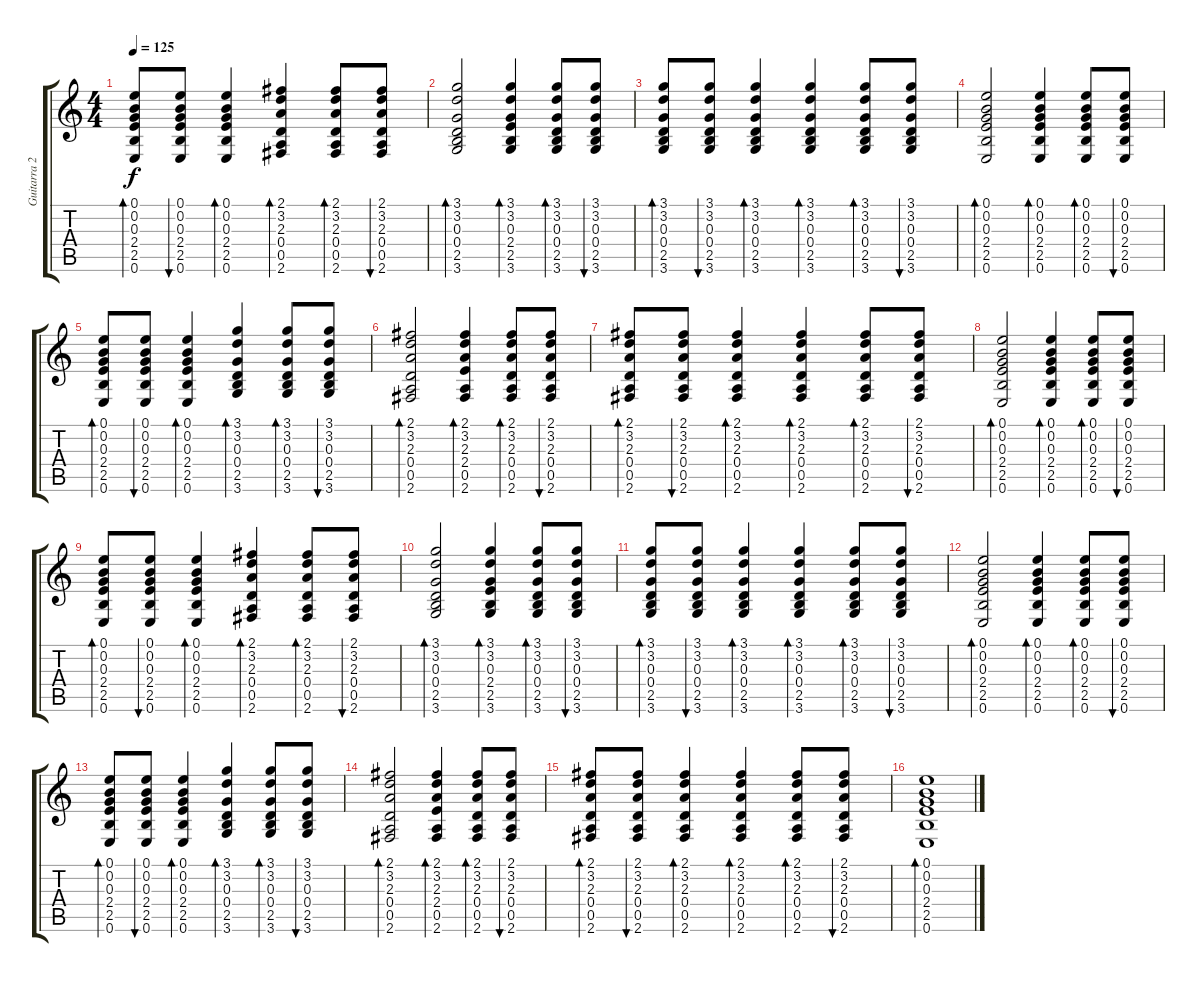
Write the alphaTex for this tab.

\track ("Guitarra 2" "Guitarra 2") {instrument acousticguitarnylon}
\staff {score tabs}
\tuning (E4 B3 G3 D3 A2 E2) {hide}
\ts (4 4)
\tempo 125
\clef g2
\ks c
(0.1 0.2 0.3 2.4 2.5 0.6).8{bd 60 dy f} (0.1 0.2 0.3 2.4 2.5 0.6).8{bu 60} (0.1 0.2 0.3 2.4 2.5 0.6).4{bd 60} (2.1 3.2 2.3 0.4 0.5 2.6).4{bd 60} (2.1 3.2 2.3 0.4 0.5 2.6).8{bd 60} (2.1 3.2 2.3 0.4 0.5 2.6).8{bu 60} |
(3.1 3.2 0.3 0.4 2.5 3.6).2{bd 60} (3.1 3.2 0.3 2.4 2.5 3.6).4{bd 60} (3.1 3.2 0.3 0.4 2.5 3.6).8{bd 60} (3.1 3.2 0.3 0.4 2.5 3.6).8{bu 60} |
(3.1 3.2 0.3 0.4 2.5 3.6).8{bd 60} (3.1 3.2 0.3 0.4 2.5 3.6).8{bu 60} (3.1 3.2 0.3 0.4 2.5 3.6).4{bd 60} (3.1 3.2 0.3 0.4 2.5 3.6).4{bd 60} (3.1 3.2 0.3 0.4 2.5 3.6).8{bd 60} (3.1 3.2 0.3 0.4 2.5 3.6).8{bu 60} |
(0.1 0.2 0.3 2.4 2.5 0.6).2{bd 60} (0.1 0.2 0.3 2.4 2.5 0.6).4{bd 60} (0.1 0.2 0.3 2.4 2.5 0.6).8{bd 60} (0.1 0.2 0.3 2.4 2.5 0.6).8{bu 60} |
(0.1 0.2 0.3 2.4 2.5 0.6).8{bd 60} (0.1 0.2 0.3 2.4 2.5 0.6).8{bu 60} (0.1 0.2 0.3 2.4 2.5 0.6).4{bd 60} (3.1 3.2 0.3 0.4 2.5 3.6).4{bd 60} (3.1 3.2 0.3 0.4 2.5 3.6).8{bd 60} (3.1 3.2 0.3 0.4 2.5 3.6).8{bu 60} |
(2.1 3.2 2.3 0.4 0.5 2.6).2{bd 60} (2.1 3.2 2.3 2.4 0.5 2.6).4{bd 60} (2.1 3.2 2.3 0.4 0.5 2.6).8{bd 60} (2.1 3.2 2.3 0.4 0.5 2.6).8{bu 60} |
(2.1 3.2 2.3 0.4 0.5 2.6).8{bd 60} (2.1 3.2 2.3 0.4 0.5 2.6).8{bu 60} (2.1 3.2 2.3 0.4 0.5 2.6).4{bd 60} (2.1 3.2 2.3 0.4 0.5 2.6).4{bd 60} (2.1 3.2 2.3 0.4 0.5 2.6).8{bd 60} (2.1 3.2 2.3 0.4 0.5 2.6).8{bu 60} |
(0.1 0.2 0.3 2.4 2.5 0.6).2{bd 60} (0.1 0.2 0.3 2.4 2.5 0.6).4{bd 60} (0.1 0.2 0.3 2.4 2.5 0.6).8{bd 60} (0.1 0.2 0.3 2.4 2.5 0.6).8{bu 60} |
(0.1 0.2 0.3 2.4 2.5 0.6).8{bd 60} (0.1 0.2 0.3 2.4 2.5 0.6).8{bu 60} (0.1 0.2 0.3 2.4 2.5 0.6).4{bd 60} (2.1 3.2 2.3 0.4 0.5 2.6).4{bd 60} (2.1 3.2 2.3 0.4 0.5 2.6).8{bd 60} (2.1 3.2 2.3 0.4 0.5 2.6).8{bu 60} |
(3.1 3.2 0.3 0.4 2.5 3.6).2{bd 60} (3.1 3.2 0.3 2.4 2.5 3.6).4{bd 60} (3.1 3.2 0.3 0.4 2.5 3.6).8{bd 60} (3.1 3.2 0.3 0.4 2.5 3.6).8{bu 60} |
(3.1 3.2 0.3 0.4 2.5 3.6).8{bd 60} (3.1 3.2 0.3 0.4 2.5 3.6).8{bu 60} (3.1 3.2 0.3 0.4 2.5 3.6).4{bd 60} (3.1 3.2 0.3 0.4 2.5 3.6).4{bd 60} (3.1 3.2 0.3 0.4 2.5 3.6).8{bd 60} (3.1 3.2 0.3 0.4 2.5 3.6).8{bu 60} |
(0.1 0.2 0.3 2.4 2.5 0.6).2{bd 60} (0.1 0.2 0.3 2.4 2.5 0.6).4{bd 60} (0.1 0.2 0.3 2.4 2.5 0.6).8{bd 60} (0.1 0.2 0.3 2.4 2.5 0.6).8{bu 60} |
(0.1 0.2 0.3 2.4 2.5 0.6).8{bd 60} (0.1 0.2 0.3 2.4 2.5 0.6).8{bu 60} (0.1 0.2 0.3 2.4 2.5 0.6).4{bd 60} (3.1 3.2 0.3 0.4 2.5 3.6).4{bd 60} (3.1 3.2 0.3 0.4 2.5 3.6).8{bd 60} (3.1 3.2 0.3 0.4 2.5 3.6).8{bu 60} |
(2.1 3.2 2.3 0.4 0.5 2.6).2{bd 60} (2.1 3.2 2.3 2.4 0.5 2.6).4{bd 60} (2.1 3.2 2.3 0.4 0.5 2.6).8{bd 60} (2.1 3.2 2.3 0.4 0.5 2.6).8{bu 60} |
(2.1 3.2 2.3 0.4 0.5 2.6).8{bd 60} (2.1 3.2 2.3 0.4 0.5 2.6).8{bu 60} (2.1 3.2 2.3 0.4 0.5 2.6).4{bd 60} (2.1 3.2 2.3 0.4 0.5 2.6).4{bd 60} (2.1 3.2 2.3 0.4 0.5 2.6).8{bd 60} (2.1 3.2 2.3 0.4 0.5 2.6).8{bu 60} |
(0.1 0.2 0.3 2.4 2.5 0.6).1{bd 60}
